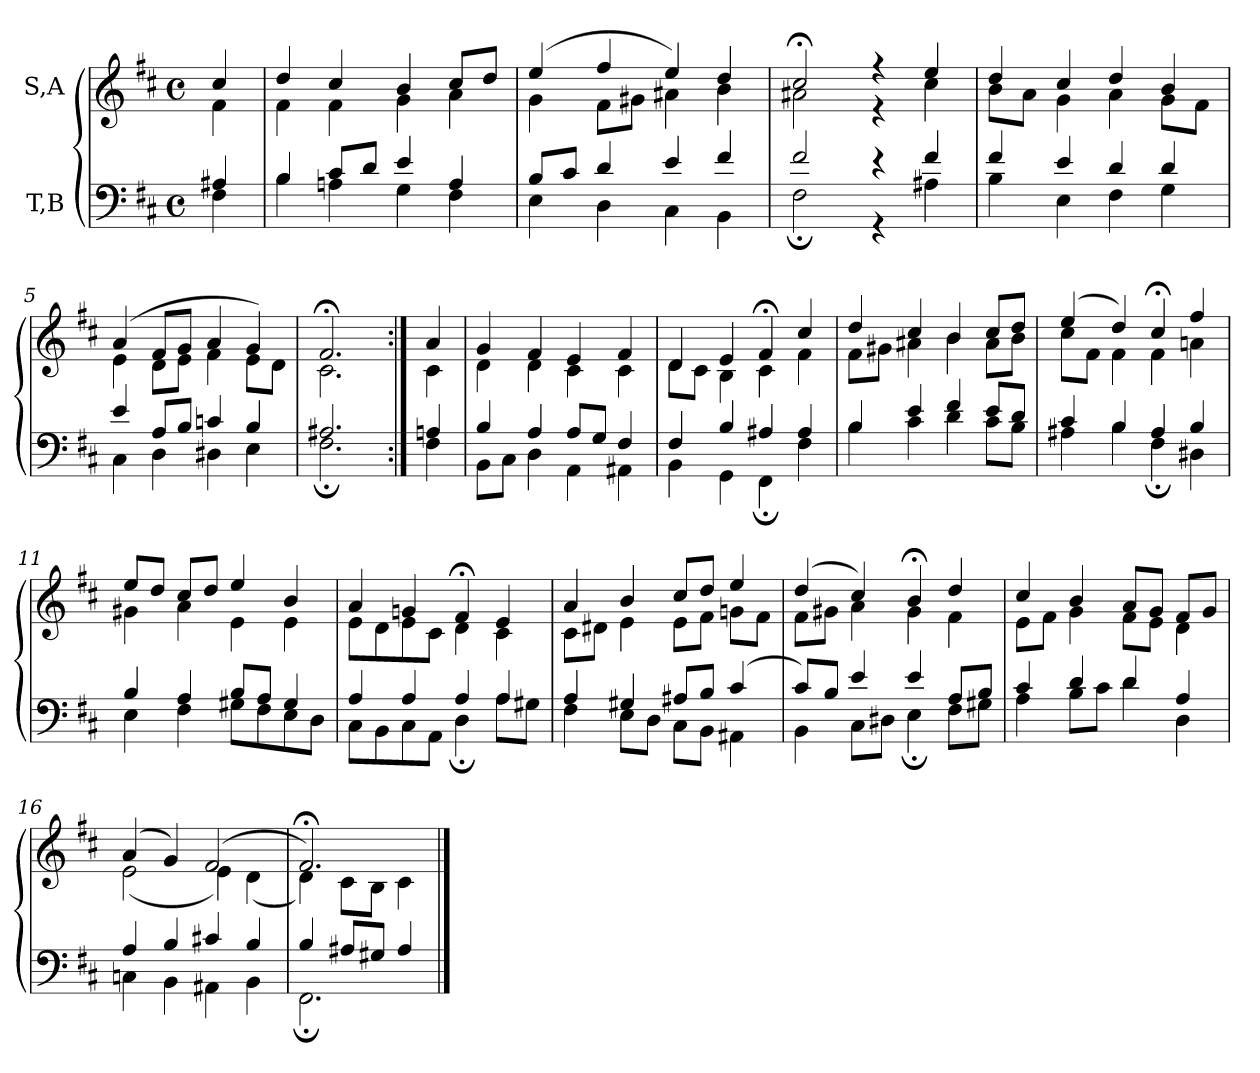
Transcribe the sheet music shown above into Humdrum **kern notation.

**kern	**kern
*part2	*part1
*staff2	*staff1
*I"T,B	*I"S,A
*clefF4	*clefG2
*k[f#c#]	*k[f#c#]
*M4/4	*M4/4
*met(c)	*met(c)
=	=
*^	*^
4A#X	4F#	4cc#	4f#
=1	=1	=1	=1
4B	4B	4dd	4f#
8c#L	4An	4cc#	4f#
8dJ	.	.	.
4e	4G	4b	4g
4A	4F#	8cc#L	4a
.	.	8ddJ	.
=2	=2	=2	=2
8BL	4E	(>4ee	4g
8c#J	.	.	.
4d	4D	4ff#	8f#L
.	.	.	8g#XJ
4e	4C#	4ee)	4a#X
4f#	4BB	4dd	4b
=3	=3	=3	=3
2f#	2F#;	2cc#;<	2a#X
4r	4r	4r	4r
4f#	4A#X	4ee	4cc#
=4	=4	=4	=4
4f#	4B	4dd	8bL
.	.	.	8aJ
4e	4E	4cc#	4g
4d	4F#	4dd	4a
4d	4G	4b	8gL
.	.	.	8f#J
=5	=5	=5	=5
4e	4C#	(>4a	4e
8AL	4D	8f#L	8dL
8BJ	.	8gJ	8eJ
4cn	4D#X	4a	4f#
4B	4E	4g)	8eL
.	.	.	8dJ
=6a	=6a	=6a	=6a
2.A#X	2.F#;	2.f#;<	2.c#
=6b:|!	=6b:|!	=6b:|!	=6b:|!
4An	4F#	4a	4c#
=7	=7	=7	=7
4B	8BBL	4g	4d
.	8C#J	.	.
4A	4D	4f#	4d
8AL	4AA	4e	4c#
8GJ	.	.	.
4F#	4AA#X	4f#	4c#
=8	=8	=8	=8
4F#	4BB	4d	8dL
.	.	.	8c#J
4B	4GG	4e	4B
4A#X	4FF#;	4f#;<	4c#
4A#	4F#	4cc#	4f#
=9	=9	=9	=9
4B	4B	4dd	8f#L
.	.	.	8g#XJ
4e	4c#	4cc#	4a#X
4f#	4d	4b	4b
8eL	8c#L	8cc#L	8a#L
8dJ	8BJ	8ddJ	8bJ
=10	=10	=10	=10
4c#	4A#X	(>4ee	8cc#L
.	.	.	8f#J
4B	4B	4dd)	4f#
4A#	4F#;	4cc#;<	4f#
4B	4D#X	4ff#	4an
=11	=11	=11	=11
4B	4E	8eeL	4g#X
.	.	8ddJ	.
4A	4F#	8cc#L	4a
.	.	8ddJ	.
8BL	8G#XL	4ee	4e
8AJ	8F#	.	.
4G#	8E	4b	4e
.	8DJ	.	.
=12	=12	=12	=12
4A	8C#L	4a	8eL
.	8BB	.	8d
4A	8C#	4gn	8e
.	8AAJ	.	8c#J
4A	4D;	4f#;<	4d
4A	8AL	4e	4c#
.	8G#XJ	.	.
=13	=13	=13	=13
4A	4F#	4a	8c#L
.	.	.	8d#XJ
4G#X	8EL	4b	4e
.	8DJ	.	.
8A#XL	8C#L	8cc#L	8eL
8BJ	8BBJ	8ddJ	8f#J
(>4c#	4AA#X	4ee	8gnL
.	.	.	8f#J
=14	=14	=14	=14
8c#L)	4BB	(>4dd	8f#L
8BJ	.	.	8g#XJ
4e	8C#L	4cc#)	4a
.	8D#XJ	.	.
4e	4E;	4b;<	4g#
8AL	8F#L	4dd	4f#
8BJ	8G#XJ	.	.
=15	=15	=15	=15
4c#	4A	4cc#	8eL
.	.	.	8f#J
4d	8BL	4b	4g
.	8c#J	.	.
4d	4d	8aL	8f#L
.	.	8gJ	8eJ
4A	4D	8f#L	4d
.	.	8gJ	.
=16	=16	=16	=16
4A	4Cn	(>4a	(<2e
4B	4BB	4g)	.
4c#X	4AA#X	(>2f#	4e)
4B	4BB	.	(<4d
=17	=17	=17	=17
4B	2.FF#;	2.f#;<)	4d)
8A#XL	.	.	8c#L
8G#XJ	.	.	8BJ
4A#	.	.	4c#
*v	*v	*	*
*	*v	*v
==	==
*-	*-
